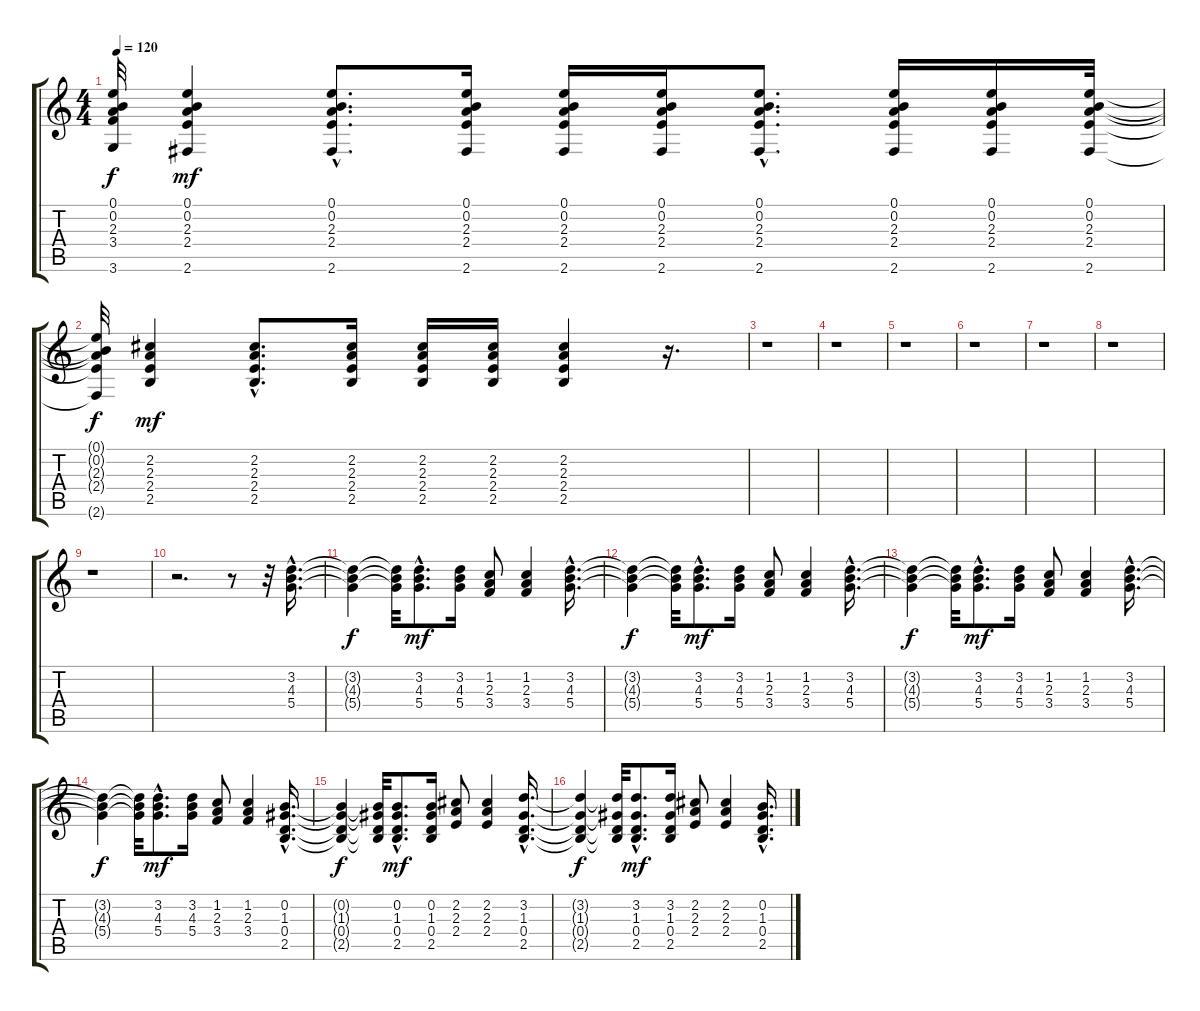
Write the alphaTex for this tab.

\track "" {instrument acousticguitarsteel}
\staff {score tabs}
\tuning (E4 B3 G3 D3 A2 E2) {hide}
\ts (4 4)
\tempo 120
\clef g2
\ks c
(0.1{t} 0.2{t} 2.3{t} 3.4{t} 3.6{t}).32{dy f} (0.1 0.2 2.3 2.4 2.6).4{dy mf} (0.1{hac} 0.2{hac} 2.3{hac} 2.4{hac} 2.6{hac}).8{d} (0.1 0.2 2.3 2.4 2.6).16 (0.1 0.2 2.3 2.4 2.6).16 (0.1 0.2 2.3 2.4 2.6).16 (0.1{hac} 0.2{hac} 2.3{hac} 2.4{hac} 2.6{hac}).8{d} (0.1 0.2 2.3 2.4 2.6).16 (0.1 0.2 2.3 2.4 2.6).16 (0.1 0.2 2.3 2.4 2.6).32 |
(0.1{t} 0.2{t} 2.3{t} 2.4{t} 2.6{t}).32{dy f} (2.2 2.3 2.4 2.5).4{dy mf} (2.2{hac} 2.3{hac} 2.4{hac} 2.5{hac}).8{d} (2.2 2.3 2.4 2.5).16 (2.2 2.3 2.4 2.5).16 (2.2 2.3 2.4 2.5).16 (2.2 2.3 2.4 2.5).4 r.16{d} |
r.1 |
r.1 |
r.1 |
r.1 |
r.1 |
r.1 |
r.1 |
r.2{d} r.8 r.32 (3.2{hac} 4.3{hac} 5.4{hac}).16{d} |
(3.2{t} 4.3{t} 5.4{t}).4{dy f} (3.2{t} 4.3{t} 5.4{t}).32 (3.2{hac} 4.3{hac} 5.4{hac}).8{d dy mf} (3.2 4.3 5.4).16 (1.2 2.3 3.4).8 (1.2 2.3 3.4).4 (3.2{hac} 4.3{hac} 5.4{hac}).16{d} |
(3.2{t} 4.3{t} 5.4{t}).4{dy f} (3.2{t} 4.3{t} 5.4{t}).32 (3.2{hac} 4.3{hac} 5.4{hac}).8{d dy mf} (3.2 4.3 5.4).16 (1.2 2.3 3.4).8 (1.2 2.3 3.4).4 (3.2{hac} 4.3{hac} 5.4{hac}).16{d} |
(3.2{t} 4.3{t} 5.4{t}).4{dy f} (3.2{t} 4.3{t} 5.4{t}).32 (3.2{hac} 4.3{hac} 5.4{hac}).8{d dy mf} (3.2 4.3 5.4).16 (1.2 2.3 3.4).8 (1.2 2.3 3.4).4 (3.2{hac} 4.3{hac} 5.4{hac}).16{d} |
(3.2{t} 4.3{t} 5.4{t}).4{dy f} (3.2{t} 4.3{t} 5.4{t}).32 (3.2{hac} 4.3{hac} 5.4{hac}).8{d dy mf} (3.2 4.3 5.4).16 (1.2 2.3 3.4).8 (1.2 2.3 3.4).4 (0.2{hac} 1.3{hac} 0.4{hac} 2.5{hac}).16{d} |
(0.2{t} 1.3{t} 0.4{t} 2.5{t}).4{dy f} (0.2{t} 1.3{t} 0.4{t} 2.5{t}).32 (0.2{hac} 1.3{hac} 0.4{hac} 2.5{hac}).8{d dy mf} (0.2 1.3 0.4 2.5).16 (2.2 2.3 2.4).8 (2.2 2.3 2.4).4 (3.2{hac} 1.3{hac} 0.4{hac} 2.5{hac}).16{d} |
(3.2{t} 1.3{t} 0.4{t} 2.5{t}).4{dy f} (3.2{t} 1.3{t} 0.4{t} 2.5{t}).32 (3.2{hac} 1.3{hac} 0.4{hac} 2.5{hac}).8{d dy mf} (3.2 1.3 0.4 2.5).16 (2.2 2.3 2.4).8 (2.2 2.3 2.4).4 (0.2{hac} 1.3{hac} 0.4{hac} 2.5{hac}).16{d}
